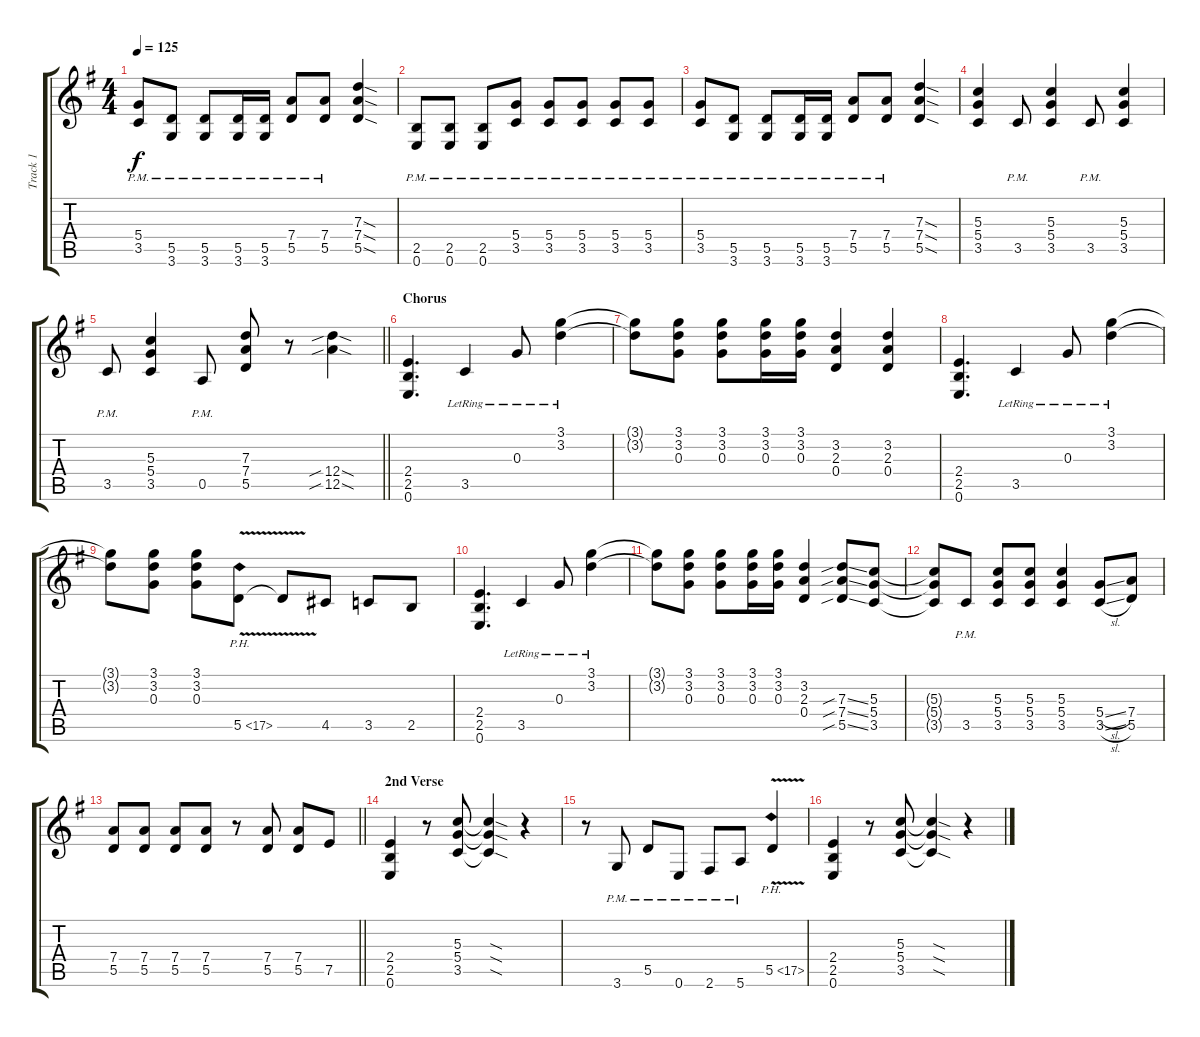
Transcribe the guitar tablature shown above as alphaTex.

\track ("Track 1" "Track 1") {instrument distortionguitar}
\staff {score tabs}
\tuning (E4 B3 G3 D3 A2 E2) {hide}
\ts (4 4)
\tempo 125
\clef g2
\ks g
(5.4{pm} 3.5{pm}).8{dy f} (5.5{pm} 3.6{pm}).8 (5.5{pm} 3.6{pm}).8 (5.5{pm} 3.6{pm}).16 (5.5{pm} 3.6{pm}).16 (7.4{pm} 5.5{pm}).8 (7.4{pm} 5.5{pm}).8 (7.3{sod} 7.4{sod} 5.5{sod}).4 |
(2.5{pm} 0.6{pm}).8 (2.5{pm} 0.6{pm}).8 (2.5{pm} 0.6{pm}).8 (5.4{pm} 3.5{pm}).8 (5.4{pm} 3.5{pm}).8 (5.4{pm} 3.5{pm}).8 (5.4{pm} 3.5{pm}).8 (5.4{pm} 3.5{pm}).8 |
(5.4{pm} 3.5{pm}).8 (5.5{pm} 3.6{pm}).8 (5.5{pm} 3.6{pm}).8 (5.5{pm} 3.6{pm}).16 (5.5{pm} 3.6{pm}).16 (7.4{pm} 5.5{pm}).8 (7.4{pm} 5.5{pm}).8 (7.3{sod} 7.4{sod} 5.5{sod}).4 |
(5.3 5.4 3.5).4 3.5{pm}.8 (5.3 5.4 3.5).4 3.5{pm}.8 (5.3 5.4 3.5).4 |
\barLineRight lightlight
3.5{pm}.8 (5.3 5.4 3.5).4 0.5{pm}.8 (7.3 7.4 5.5).8 r.8 (12.4{sib sod} 12.5{sib sod}).4 |
\section ("" "Chorus")
(2.4 2.5 0.6).4{d} 3.5{lr}.4 0.3{lr}.8 (3.1{lr} 3.2{lr}).4 |
(3.1{t} 3.2{t}).8 (3.1 3.2 0.3).8 (3.1 3.2 0.3).8 (3.1 3.2 0.3).16 (3.1 3.2 0.3).16 (3.2 2.3 0.4).4 (3.2 2.3 0.4).4 |
(2.4 2.5 0.6).4{d} 3.5{lr}.4 0.3{lr}.8 (3.1{lr} 3.2{lr}).4 |
(3.1{t} 3.2{t}).8 (3.1 3.2 0.3).8 (3.1 3.2 0.3).8 5.5{ph 12 v}.8 5.5{t}.8 4.5.8 3.5.8 2.5.8 |
(2.4 2.5 0.6).4{d} 3.5{lr}.4 0.3{lr}.8 (3.1{lr} 3.2{lr}).4 |
(3.1{t} 3.2{t}).8 (3.1 3.2 0.3).8 (3.1 3.2 0.3).8 (3.1 3.2 0.3).16 (3.1 3.2 0.3).16 (3.2 2.3 0.4).4 (7.3{sib ss} 7.4{sib ss} 5.5{sib ss}).8 (5.3 5.4 3.5).8 |
(5.3{t} 5.4{t} 3.5{t}).8 3.5{pm}.8 (5.3 5.4 3.5).8 (5.3 5.4 3.5).8 (5.3 5.4 3.5).4 (5.4{sl} 3.5{sl}).8 (7.4 5.5).8 |
\barLineRight lightlight
(7.4 5.5).8 (7.4 5.5).8 (7.4 5.5).8 (7.4 5.5).8 r.8 (7.4 5.5).8 (7.4 5.5).8 7.5.8 |
\section ("" "2nd Verse")
(2.4 2.5 0.6).4 r.8 (5.3 5.4 3.5).8 (5.3{sod t} 5.4{sod t} 3.5{sod t}).4 r.4 |
r.8 3.6{pm}.8 5.5{pm}.8 0.6{pm}.8 2.6{pm}.8 5.6{pm}.8 5.5{ph 12 v}.4 |
(2.4 2.5 0.6).4 r.8 (5.3 5.4 3.5).8 (5.3{sod t} 5.4{sod t} 3.5{sod t}).4 r.4
